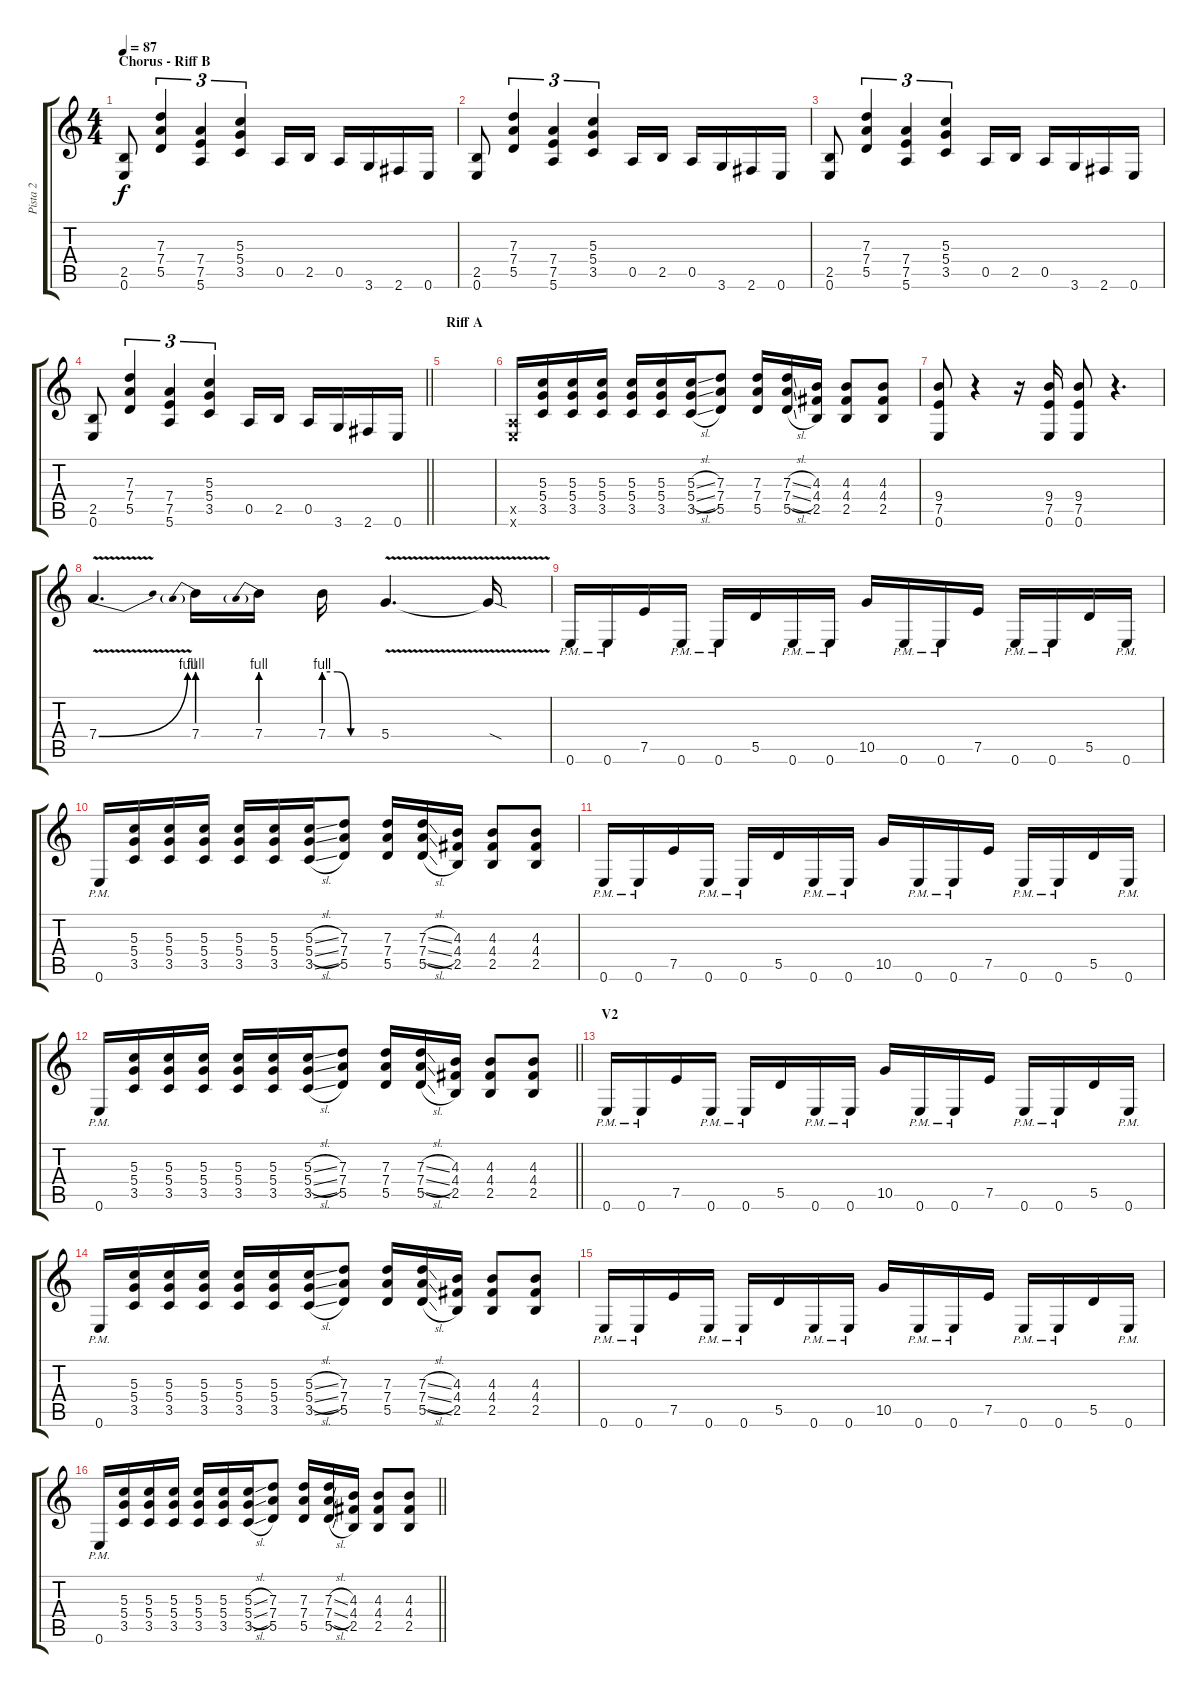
\track ("Pista 2" "Pista 2") {instrument overdrivenguitar}
\staff {score tabs}
\tuning (E4 B3 G3 D3 A2 E2) {hide}
\ts (4 4)
\section ("" "Chorus - Riff B")
\tempo 87
\clef g2
\ks c
(2.5 0.6).8{dy f} (7.3 7.4 5.5).4{tu (3 2)} (7.4 7.5 5.6).4{tu (3 2)} (5.3 5.4 3.5).4{tu (3 2)} 0.5.16 2.5.16 0.5.16 3.6.16 2.6.16 0.6.16 |
(2.5 0.6).8 (7.3 7.4 5.5).4{tu (3 2)} (7.4 7.5 5.6).4{tu (3 2)} (5.3 5.4 3.5).4{tu (3 2)} 0.5.16 2.5.16 0.5.16 3.6.16 2.6.16 0.6.16 |
(2.5 0.6).8 (7.3 7.4 5.5).4{tu (3 2)} (7.4 7.5 5.6).4{tu (3 2)} (5.3 5.4 3.5).4{tu (3 2)} 0.5.16 2.5.16 0.5.16 3.6.16 2.6.16 0.6.16 |
\barLineRight lightlight
(2.5 0.6).8 (7.3 7.4 5.5).4{tu (3 2)} (7.4 7.5 5.6).4{tu (3 2)} (5.3 5.4 3.5).4{tu (3 2)} 0.5.16 2.5.16 0.5.16 3.6.16 2.6.16 0.6.16 |
\section ("" "Riff A")
|
(0.5{x} 0.6{x}).16 (5.3 5.4 3.5).16 (5.3 5.4 3.5).16 (5.3 5.4 3.5).16 (5.3 5.4 3.5).16 (5.3 5.4 3.5).16 (5.3{sl} 5.4{sl} 3.5{sl}).16 (7.3 7.4 5.5).8 (7.3 7.4 5.5).16 (7.3{sl} 7.4{sl} 5.5{sl}).16 (4.3 4.4 2.5).16 (4.3 4.4 2.5).8 (4.3 4.4 2.5).8 |
(9.4 7.5 0.6).8 r.4 r.16 (9.4 7.5 0.6).16 (9.4 7.5 0.6).8 r.4{d} |
7.4{be (bend 0 0 60 4) v}.4{d} 7.4{be (prebend 0 4 60 4)}.16 7.4{be (prebend 0 4 60 4)}.16 7.4{be (custom 0 4 15 4 30 0 60 0)}.16 5.4{v}.4{d} 5.4{sod t}.16 |
0.6{pm}.16 0.6{pm}.16 7.5.16 0.6{pm}.16 0.6{pm}.16 5.5.16 0.6{pm}.16 0.6{pm}.16 10.5.16 0.6{pm}.16 0.6{pm}.16 7.5.16 0.6{pm}.16 0.6{pm}.16 5.5.16 0.6{pm}.16 |
0.6{pm}.16 (5.3 5.4 3.5).16 (5.3 5.4 3.5).16 (5.3 5.4 3.5).16 (5.3 5.4 3.5).16 (5.3 5.4 3.5).16 (5.3{sl} 5.4{sl} 3.5{sl}).16 (7.3 7.4 5.5).8 (7.3 7.4 5.5).16 (7.3{sl} 7.4{sl} 5.5{sl}).16 (4.3 4.4 2.5).16 (4.3 4.4 2.5).8 (4.3 4.4 2.5).8 |
0.6{pm}.16 0.6{pm}.16 7.5.16 0.6{pm}.16 0.6{pm}.16 5.5.16 0.6{pm}.16 0.6{pm}.16 10.5.16 0.6{pm}.16 0.6{pm}.16 7.5.16 0.6{pm}.16 0.6{pm}.16 5.5.16 0.6{pm}.16 |
\barLineRight lightlight
0.6{pm}.16 (5.3 5.4 3.5).16 (5.3 5.4 3.5).16 (5.3 5.4 3.5).16 (5.3 5.4 3.5).16 (5.3 5.4 3.5).16 (5.3{sl} 5.4{sl} 3.5{sl}).16 (7.3 7.4 5.5).8 (7.3 7.4 5.5).16 (7.3{sl} 7.4{sl} 5.5{sl}).16 (4.3 4.4 2.5).16 (4.3 4.4 2.5).8 (4.3 4.4 2.5).8 |
\section ("" "V2")
0.6{pm}.16 0.6{pm}.16 7.5.16 0.6{pm}.16 0.6{pm}.16 5.5.16 0.6{pm}.16 0.6{pm}.16 10.5.16 0.6{pm}.16 0.6{pm}.16 7.5.16 0.6{pm}.16 0.6{pm}.16 5.5.16 0.6{pm}.16 |
0.6{pm}.16 (5.3 5.4 3.5).16 (5.3 5.4 3.5).16 (5.3 5.4 3.5).16 (5.3 5.4 3.5).16 (5.3 5.4 3.5).16 (5.3{sl} 5.4{sl} 3.5{sl}).16 (7.3 7.4 5.5).8 (7.3 7.4 5.5).16 (7.3{sl} 7.4{sl} 5.5{sl}).16 (4.3 4.4 2.5).16 (4.3 4.4 2.5).8 (4.3 4.4 2.5).8 |
0.6{pm}.16 0.6{pm}.16 7.5.16 0.6{pm}.16 0.6{pm}.16 5.5.16 0.6{pm}.16 0.6{pm}.16 10.5.16 0.6{pm}.16 0.6{pm}.16 7.5.16 0.6{pm}.16 0.6{pm}.16 5.5.16 0.6{pm}.16 |
\barLineRight lightlight
0.6{pm}.16 (5.3 5.4 3.5).16 (5.3 5.4 3.5).16 (5.3 5.4 3.5).16 (5.3 5.4 3.5).16 (5.3 5.4 3.5).16 (5.3{sl} 5.4{sl} 3.5{sl}).16 (7.3 7.4 5.5).8 (7.3 7.4 5.5).16 (7.3{sl} 7.4{sl} 5.5{sl}).16 (4.3 4.4 2.5).16 (4.3 4.4 2.5).8 (4.3 4.4 2.5).8
